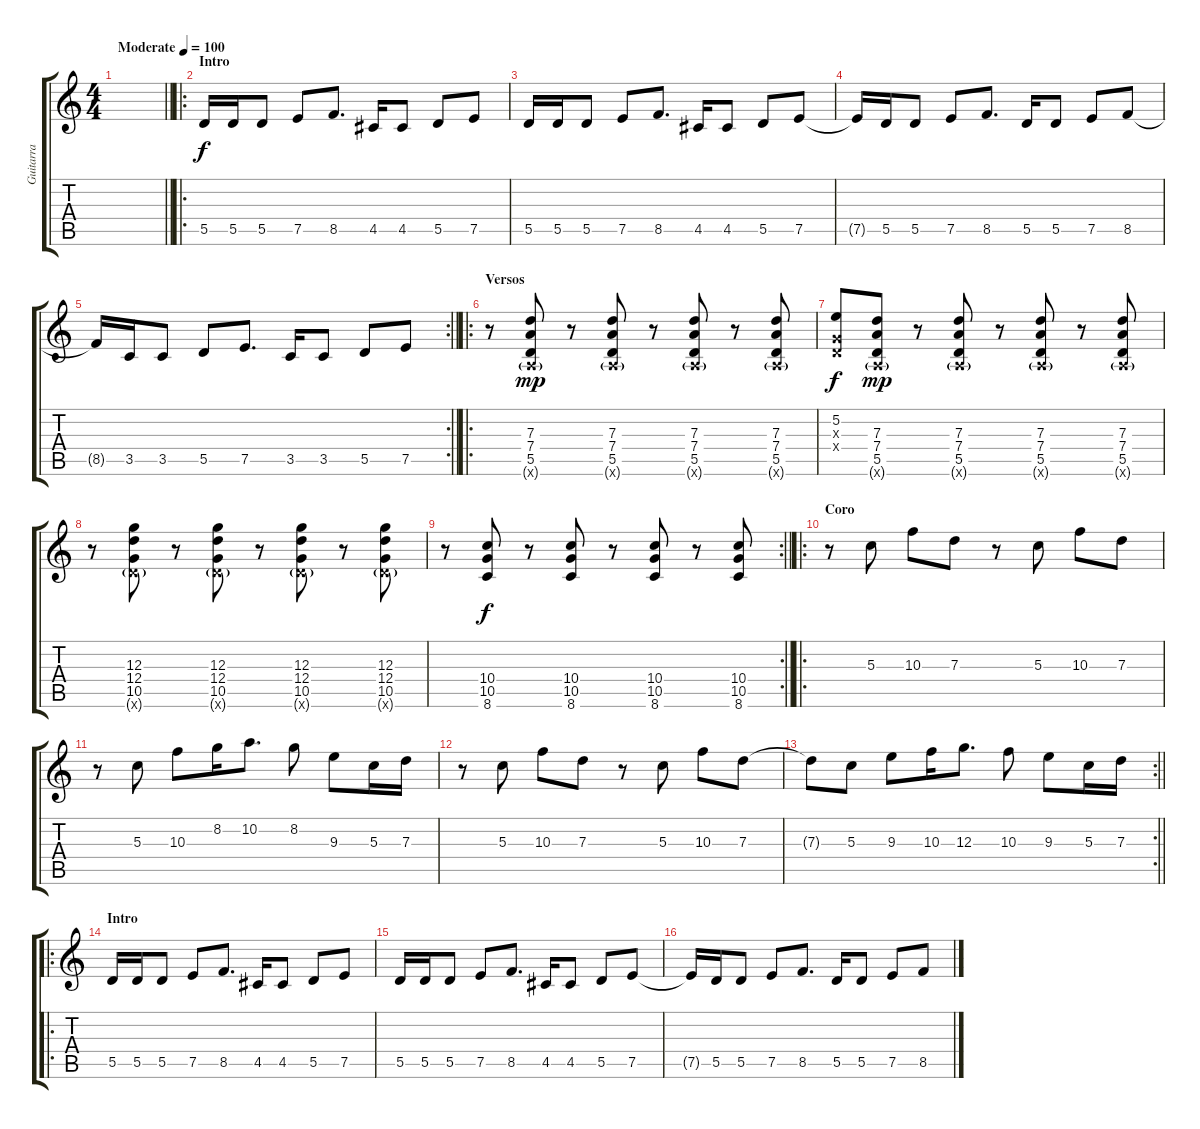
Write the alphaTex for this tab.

\track ("Guitarra " "Guitarra ") {instrument electricguitarjazz}
\staff {score tabs}
\tuning (E4 B3 G3 D3 A2 E2) {hide}
\ts (4 4)
\tempo (100 "Moderate")
\clef g2
\barLineRight lightlight
\ks c
|
\ro
\section ("" "Intro")
5.5.16 5.5.16 5.5.8 7.5.8 8.5.8{d} 4.5.16 4.5.8 5.5.8 7.5.8 |
5.5.16 5.5.16 5.5.8 7.5.8 8.5.8{d} 4.5.16 4.5.8 5.5.8 7.5.8 |
7.5{t}.16 5.5.16 5.5.8 7.5.8 8.5.8{d} 5.5.16 5.5.8 7.5.8 8.5.8 |
\rc 2
\barLineRight lightlight
8.5{t}.16 3.5.16 3.5.8 5.5.8 7.5.8{d} 3.5.16 3.5.8 5.5.8 7.5.8 |
\ro
\section ("" "Versos")
r.8 (7.3 7.4 5.5 5.6{g x}).8{dy mp} r.8 (7.3 7.4 5.5 5.6{g x}).8 r.8 (7.3 7.4 5.5 5.6{g x}).8 r.8 (7.3 7.4 5.5 5.6{g x}).8 |
(5.2 0.3{x} 0.4{x}).8{dy f} (7.3 7.4 5.5 5.6{g x}).8{dy mp} r.8 (7.3 7.4 5.5 5.6{g x}).8 r.8 (7.3 7.4 5.5 5.6{g x}).8 r.8 (7.3 7.4 5.5 5.6{g x}).8 |
r.8 (12.3 12.4 10.5 10.6{g x}).8 r.8 (12.3 12.4 10.5 10.6{g x}).8 r.8 (12.3 12.4 10.5 10.6{g x}).8 r.8 (12.3 12.4 10.5 10.6{g x}).8 |
\rc 2
\barLineRight lightlight
r.8 (10.4 10.5 8.6).8{dy f} r.8 (10.4 10.5 8.6).8 r.8 (10.4 10.5 8.6).8 r.8 (10.4 10.5 8.6).8 |
\ro
\section ("" "Coro")
r.8 5.3.8 10.3.8 7.3.8 r.8 5.3.8 10.3.8 7.3.8 |
r.8 5.3.8 10.3.8 8.2.16 10.2.8{d} 8.2.8 9.3.8 5.3.16 7.3.16 |
r.8 5.3.8 10.3.8 7.3.8 r.8 5.3.8 10.3.8 7.3.8 |
\rc 2
\barLineRight lightlight
7.3{t}.8 5.3.8 9.3.8 10.3.16 12.3.8{d} 10.3.8 9.3.8 5.3.16 7.3.16 |
\ro
\section ("" "Intro")
5.5.16 5.5.16 5.5.8 7.5.8 8.5.8{d} 4.5.16 4.5.8 5.5.8 7.5.8 |
5.5.16 5.5.16 5.5.8 7.5.8 8.5.8{d} 4.5.16 4.5.8 5.5.8 7.5.8 |
7.5{t}.16 5.5.16 5.5.8 7.5.8 8.5.8{d} 5.5.16 5.5.8 7.5.8 8.5.8
